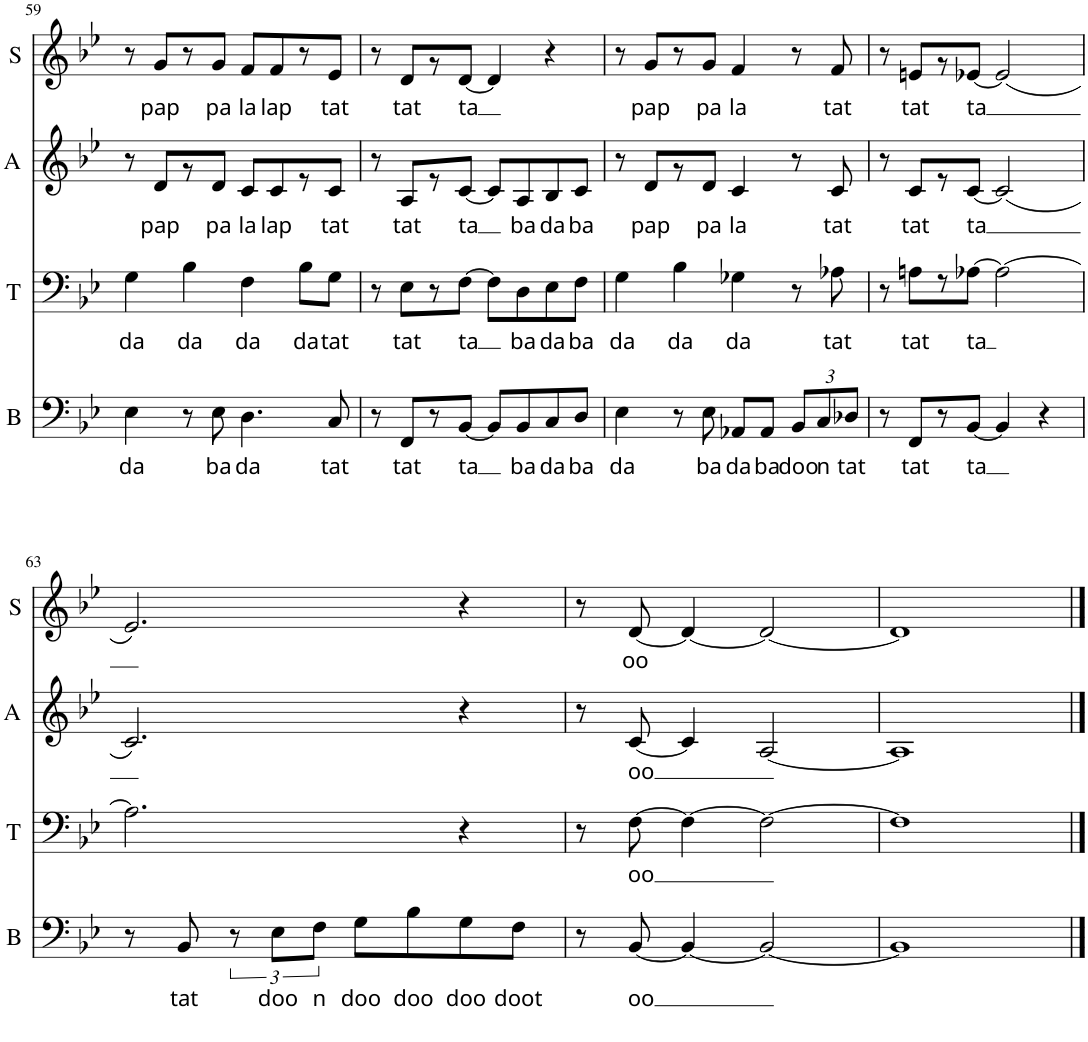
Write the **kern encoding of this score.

**kern	**text	**kern	**text	**kern	**text	**kern	**text
*part4	*part4	*part3	*part3	*part2	*part2	*part1	*part1
*staff4	*staff4	*staff3	*staff3	*staff2	*staff2	*staff1	*staff1
*I"Bass	*	*I"Tenor	*	*I"Alto	*	*I"Soprano	*
*I'B	*	*I'T	*	*I'A	*	*I'S	*
!!LO:PB:g=z
*clefF4	*	*clefF4	*	*clefG2	*	*clefG2	*
*k[b-e-]	*	*k[b-e-]	*	*k[b-e-]	*	*k[b-e-]	*
*M4/4	*	*M4/4	*	*M4/4	*	*M4/4	*
=59	=59	=59	=59	=59	=59	=59	=59
!	!LO:LY:b	!	!LO:LY:b	!	!	!	!
4E-\	da	4G\	da	8r	.	8r	.
!	!	!	!	!	!LO:LY:b	!	!LO:LY:b
.	.	.	.	8d/L	pap	8g/L	pap
!	!	!	!LO:LY:b	!	!	!	!
8r	.	4B-\	da	8r	.	8r	.
!	!LO:LY:b	!	!	!	!LO:LY:b	!	!LO:LY:b
8E-\	ba	.	.	8d/J	pa	8g/J	pa
!	!LO:LY:b	!	!LO:LY:b	!	!LO:LY:b	!	!LO:LY:b
4.D\	da	4F\	da	8c/L	la	8f/L	la
!	!	!	!	!	!LO:LY:b	!	!LO:LY:b
.	.	.	.	8c/	lap	8f/	lap
!	!	!	!LO:LY:b	!	!	!	!
.	.	8B-\L	da	8r	.	8r	.
!	!LO:LY:b	!	!LO:LY:b	!	!LO:LY:b	!	!LO:LY:b
8C/	tat	8G\J	tat	8c/J	tat	8e-/J	tat
=60	=60	=60	=60	=60	=60	=60	=60
8r	.	8r	.	8r	.	8r	.
!	!LO:LY:b	!	!LO:LY:b	!	!LO:LY:b	!	!LO:LY:b
8FF/L	tat	8E-\L	tat	8A/L	tat	8d/L	tat
8r	.	8r	.	8r	.	8r	.
!	!LO:LY:b	!	!LO:LY:b	!	!LO:LY:b	!	!LO:LY:b
[<8BB-/J	ta	[>8F\J	ta	[<8c/J	ta	[<8d/J	ta
8BB-/L]	.	8F\L]	.	8c/L]	.	4d/]	.
!	!LO:LY:b	!	!LO:LY:b	!	!LO:LY:b	!	!
8BB-/	ba	8D\	ba	8A/	ba	.	.
!	!LO:LY:b	!	!LO:LY:b	!	!LO:LY:b	!	!
8C/	da	8E-\	da	8B-/	da	4r	.
!	!LO:LY:b	!	!LO:LY:b	!	!LO:LY:b	!	!
8D/J	ba	8F\J	ba	8c/J	ba	.	.
=61	=61	=61	=61	=61	=61	=61	=61
!	!LO:LY:b	!	!LO:LY:b	!	!	!	!
4E-\	da	4G\	da	8r	.	8r	.
!	!	!	!	!	!LO:LY:b	!	!LO:LY:b
.	.	.	.	8d/L	pap	8g/L	pap
!	!	!	!LO:LY:b	!	!	!	!
8r	.	4B-\	da	8r	.	8r	.
!	!LO:LY:b	!	!	!	!LO:LY:b	!	!LO:LY:b
8E-\	ba	.	.	8d/J	pa	8g/J	pa
!	!LO:LY:b	!	!LO:LY:b	!	!LO:LY:b	!	!LO:LY:b
8AA-X/L	da	4G-X\	da	4c/	la	4f/	la
!	!LO:LY:b	!	!	!	!	!	!
8AA-/J	ba	.	.	.	.	.	.
*Xbrackettup	*	*	*	*	*	*	*
!	!LO:LY:b	!	!	!	!	!	!
12BB-/L	doo	8r	.	8r	.	8r	.
!	!LO:LY:b	!	!	!	!	!	!
12C/	n	.	.	.	.	.	.
!	!	!	!LO:LY:b	!	!LO:LY:b	!	!LO:LY:b
.	.	8A-X\	tat	8c/	tat	8f/	tat
!	!LO:LY:b	!	!	!	!	!	!
12D-X/J	tat	.	.	.	.	.	.
=62	=62	=62	=62	=62	=62	=62	=62
8r	.	8r	.	8r	.	8r	.
!	!LO:LY:b	!	!LO:LY:b	!	!LO:LY:b	!	!LO:LY:b
8FF/L	tat	8An\L	tat	8c/L	tat	8en/L	tat
8r	.	8r	.	8r	.	8r	.
!	!LO:LY:b	!	!LO:LY:b	!	!LO:LY:b	!	!LO:LY:b
[<8BB-/J	ta	[8A-X\J	ta	[<8c/J	ta	[<8e-X/J	ta
4BB-/]	.	2A-\_	.	(<2c/]	.	(2e-/]	.
4r	.	.	.	.	.	.	.
!!LO:LB:g=z
=63	=63	=63	=63	=63	=63	=63	=63
8r	.	2.A-\]	.	2.c/)	.	2.e-/)	.
!	!LO:LY:b	!	!	!	!	!	!
8BB-/	tat	.	.	.	.	.	.
*brackettup	*	*	*	*	*	*	*
12r	.	.	.	.	.	.	.
!	!LO:LY:b	!	!	!	!	!	!
12E-\L	doo	.	.	.	.	.	.
!	!LO:LY:b	!	!	!	!	!	!
12F\J	n	.	.	.	.	.	.
!	!LO:LY:b	!	!	!	!	!	!
8G\L	doo	.	.	.	.	.	.
!	!LO:LY:b	!	!	!	!	!	!
8B-\	doo	.	.	.	.	.	.
!	!LO:LY:b	!	!	!	!	!	!
8G\	doo	4r	.	4r	.	4r	.
!	!LO:LY:b	!	!	!	!	!	!
8F\J	doot	.	.	.	.	.	.
=64	=64	=64	=64	=64	=64	=64	=64
8r	.	8r	.	8r	.	8r	.
!	!LO:LY:b	!	!LO:LY:b	!	!LO:LY:b	!	!LO:LY:b
[<8BB-/	oo	[>8F\	oo	[<8c/	oo	[8d/	oo
4BB-/_	.	4F\_	.	4c/]	.	4d/_	.
2BB-/_	.	2F\_	.	[<2A/	.	2d/_	.
=65	=65	=65	=65	=65	=65	=65	=65
1BB-]	.	1F]	.	1A]	.	1d]	.
==	==	==	==	==	==	==	==
*-	*-	*-	*-	*-	*-	*-	*-
